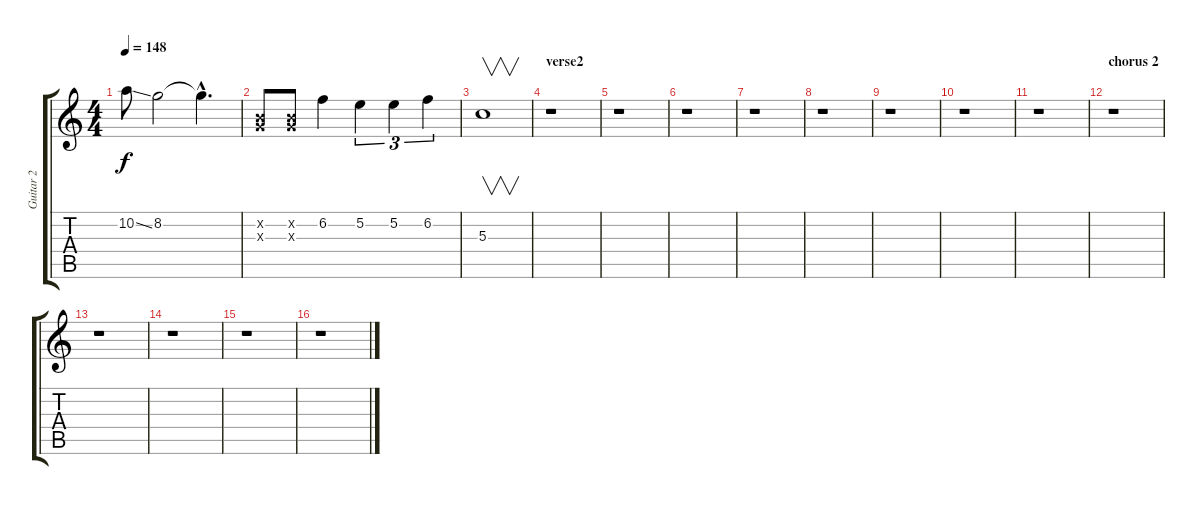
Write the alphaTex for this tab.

\track ("Guitar 2" "Guitar 2") {instrument overdrivenguitar}
\staff {score tabs}
\tuning (E4 B3 G3 D3 A2 E2) {hide}
\ts (4 4)
\tempo 148
\clef g2
\ks c
10.2{ss}.8{dy f} 8.2.2 8.2{hac t}.4{d} |
(0.2{x} 0.3{x}).8 (0.2{x} 0.3{x}).8 6.2.4 5.2.4{tu (3 2)} 5.2.4{tu (3 2)} 6.2.4{tu (3 2)} |
5.3.1{v} |
\section ("" "verse2")
r.1 |
r.1 |
r.1 |
r.1 |
r.1 |
r.1 |
r.1 |
r.1 |
\section ("" "chorus 2")
r.1 |
r.1 |
r.1 |
r.1 |
r.1
